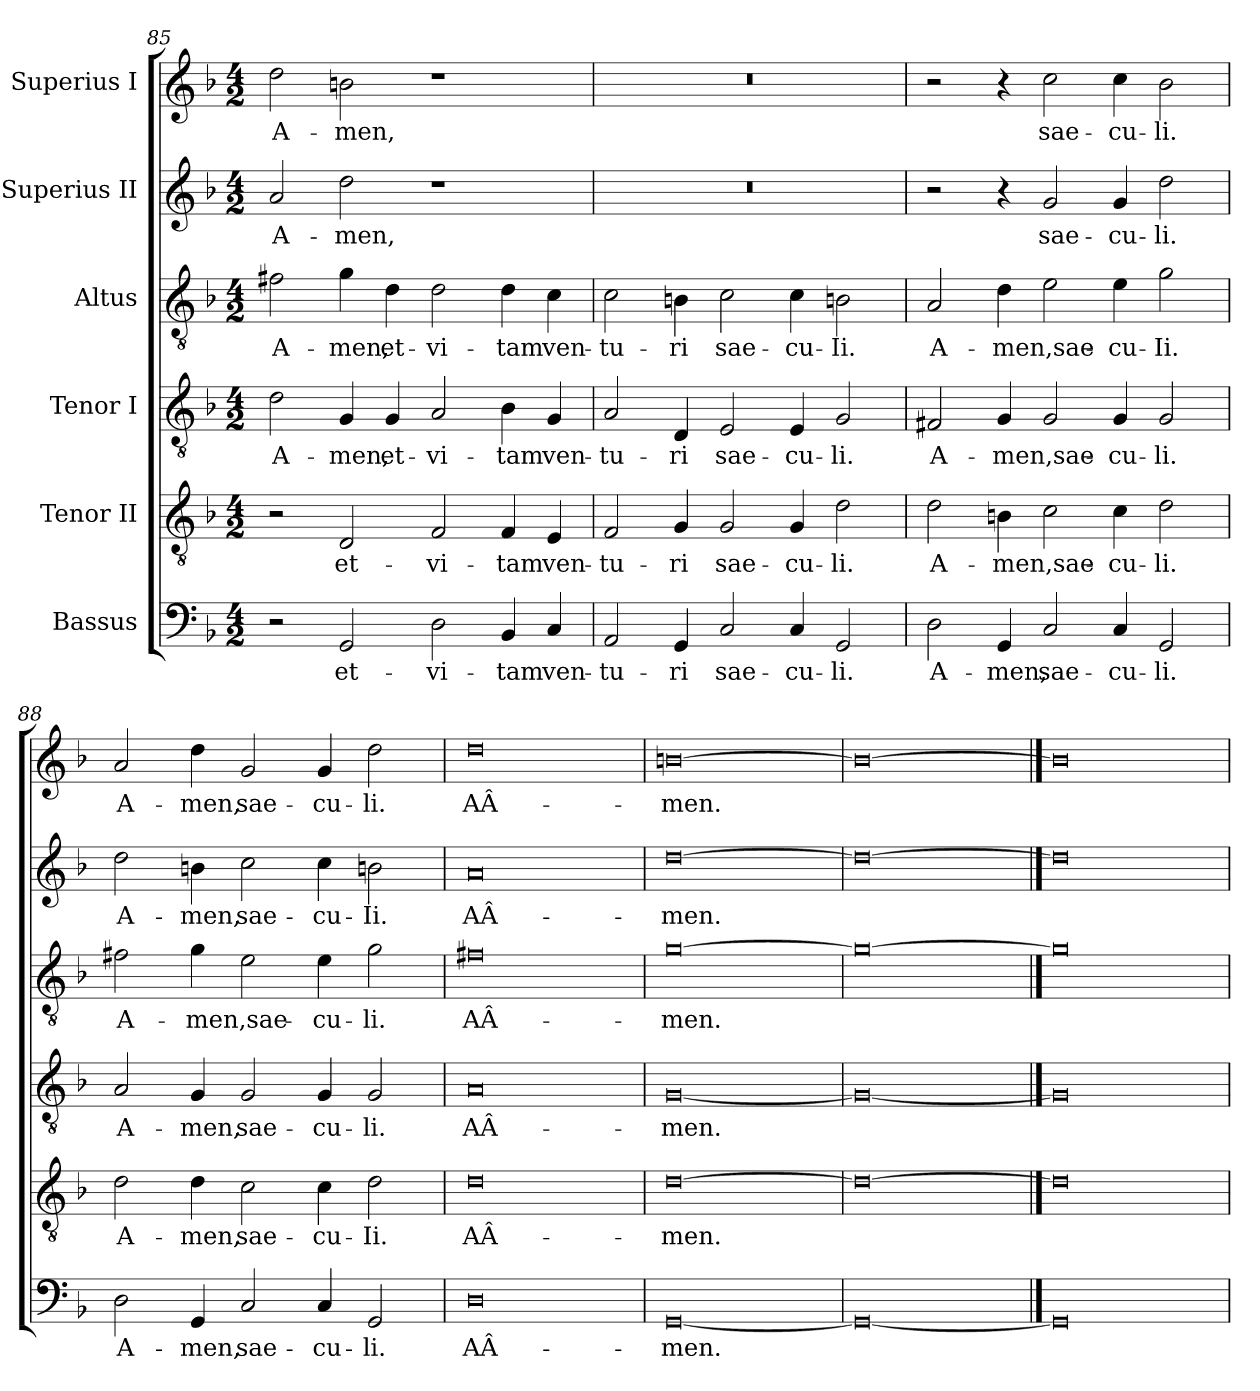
**kern	**text	**kern	**text	**kern	**text	**kern	**text	**kern	**text	**kern	**text
*part6	*part6	*part5	*part5	*part4	*part4	*part3	*part3	*part2	*part2	*part1	*part1
*staff6	*staff6	*staff5	*staff5	*staff4	*staff4	*staff3	*staff3	*staff2	*staff2	*staff1	*staff1
*I"Bassus	*	*I"Tenor II	*	*I"Tenor I	*	*I"Altus	*	*I"Superius II	*	*I"Superius I	*
*clefF4	*	*clefGv2	*	*clefGv2	*	*clefGv2	*	*clefG2	*	*clefG2	*
*k[b-]	*	*k[b-]	*	*k[b-]	*	*k[b-]	*	*k[b-]	*	*k[b-]	*
*M4/2	*	*M4/2	*	*M4/2	*	*M4/2	*	*M4/2	*	*M4/2	*
=85	=85	=85	=85	=85	=85	=85	=85	=85	=85	=85	=85
2r	.	2r	.	2d\	A-	2f#X\	A-	2a/	A-	2dd\	A-
2GG/	et-	2D/	et-	4G/	-men,	4g\	-men,	2dd\	-men,	2bn\	-men,
.	.	.	.	4G/	et-	4d\	et-	.	.	.	.
2D\	vi-	2F/	vi-	2A/	vi-	2d\	vi-	1r	.	1r	.
4BB-/	-tam	4F/	-tam	4B-\	-tam	4d\	-tam	.	.	.	.
4C/	ven-	4E/	ven-	4G/	ven-	4c\	ven-	.	.	.	.
=86	=86	=86	=86	=86	=86	=86	=86	=86	=86	=86	=86
2AA/	-tu-	2F/	-tu-	2A/	-tu-	2c\	-tu-	0r	.	0r	.
4GG/	-ri	4G/	-ri	4D/	-ri	4Bn\	-ri	.	.	.	.
2C/	sae-	2G/	sae-	2E/	sae-	2c\	sae-	.	.	.	.
4C/	-cu-	4G/	-cu-	4E/	-cu-	4c\	-cu-	.	.	.	.
2GG/	-li.	2d\	-li.	2G/	-li.	2Bn\	-Ii.	.	.	.	.
=87	=87	=87	=87	=87	=87	=87	=87	=87	=87	=87	=87
2D\	A-	2d\	A-	2F#X/	A-	2A/	A-	2r	.	2r	.
4GG/	-men,	4Bn\	-men,sae-	4G/	-men,sae-	4d\	-men,sae-	4r	.	4r	.
2C/	sae-	2c\	.	2G/	.	2e\	.	2g/	sae-	2cc\	sae-
4C/	-cu-	4c\	-cu-	4G/	-cu-	4e\	-cu-	4g/	-cu-	4cc\	-cu-
2GG/	-li.	2d\	-li.	2G/	-li.	2g\	-Ii.	2dd\	-li.	2b-\	-li.
=88	=88	=88	=88	=88	=88	=88	=88	=88	=88	=88	=88
2D\	A-	2d\	A-	2A/	A-	2f#X\	A-	2dd\	A-	2a/	A-
4GG/	-men,	4d\	-men,	4G/	-men,	4g\	-men,sae-	4bn\	-men,	4dd\	-men,
2C/	sae-	2c\	sae-	2G/	sae-	2e\	.	2cc\	sae-	2g/	sae-
4C/	-cu-	4c\	-cu-	4G/	-cu-	4e\	-cu-	4cc\	-cu-	4g/	-cu-
2GG/	-li.	2d\	-Ii.	2G/	-li.	2g\	-li.	2bn\	-Ii.	2dd\	-li.
=89	=89	=89	=89	=89	=89	=89	=89	=89	=89	=89	=89
0D\	AÂ­-	0d\	AÂ­-	0A/	AÂ­-	0f#X\	AÂ­-	0a/	AÂ­-	0dd\	AÂ­-
=90	=90	=90	=90	=90	=90	=90	=90	=90	=90	=90	=90
[0GG/	-men.	[0d\	-men.	[0G/	-men.	[0g\	-men.	[0dd\	-men.	[0bn\	-men.
=91	=91	=91	=91	=91	=91	=91	=91	=91	=91	=91	=91
0GG/_	.	0d\_	.	0G/_	.	0g\_	.	0dd\_	.	0bn\_	.
==92	==92	==92	==92	==92	==92	==92	==92	==92	==92	==92	==92
0GG/]	.	0d\]	.	0G/]	.	0g\]	.	0dd\]	.	0b\]	.
=	=	=	=	=	=	=	=	=	=	=	=
*-	*-	*-	*-	*-	*-	*-	*-	*-	*-	*-	*-
